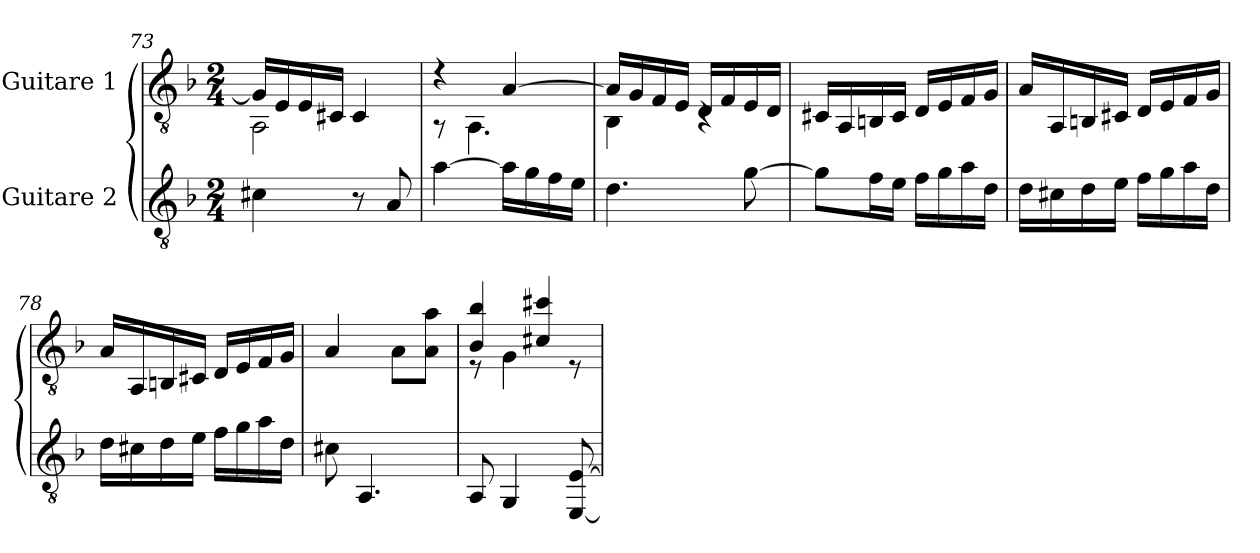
**kern	**kern
*part2	*part1
*staff2	*staff1
*I"Guitare 2	*I"Guitare 1
*clefGv2	*clefGv2
*k[b-]	*k[b-]
*M2/4	*M2/4
=73	=73
*	*^
4c#X\	16G/LL]	2AA\
.	16E/	.
.	16E/	.
.	16C#X/JJ	.
8r	4C#/	.
8A/	.	.
!!LO:PB:g=z	!!
=74	=74	=74
[4a\	4r	8r
.	.	4.AA\
16a\LL]	[4A/	.
16g\	.	.
16f\	.	.
16e\JJ	.	.
=75	=75	=75
4.d\	16A/LL]	4BB-\
.	16G/	.
.	16F/	.
.	16E/JJ	.
.	16D/LL	4rC
.	16F/	.
[8g\	16E/	.
.	16D/JJ	.
*	*v	*v
=76	=76
8g\L]	16C#X/LL
.	16AA/
16f\L	16BBn/
16e\JJ	16C#/JJ
16f\LL	16D/LL
16g\	16E/
16a\	16F/
16d\JJ	16G/JJ
=77	=77
16d\LL	16A/LL
16c#X\	16AA/
16d\	16BBn/
16e\JJ	16C#X/JJ
16f\LL	16D/LL
16g\	16E/
16a\	16F/
16d\JJ	16G/JJ
=78	=78
16d\LL	16A/LL
16c#X\	16AA/
16d\	16BBn/
16e\JJ	16C#X/JJ
16f\LL	16D/LL
16g\	16E/
16a\	16F/
16d\JJ	16G/JJ
!!LO:LB:g=z
=79	=79
8c#X\	4A/
4.AA/	.
.	8A\L
.	8A\ 8a\J
=80	=80
*	*^
8AA/	4B-/ 4b-/	8r
4GG/	.	4G\
.	4c#X/ 4cc#X/	.
[8EE/ [8E/	.	8r
*	*v	*v
=	=
*-	*-
